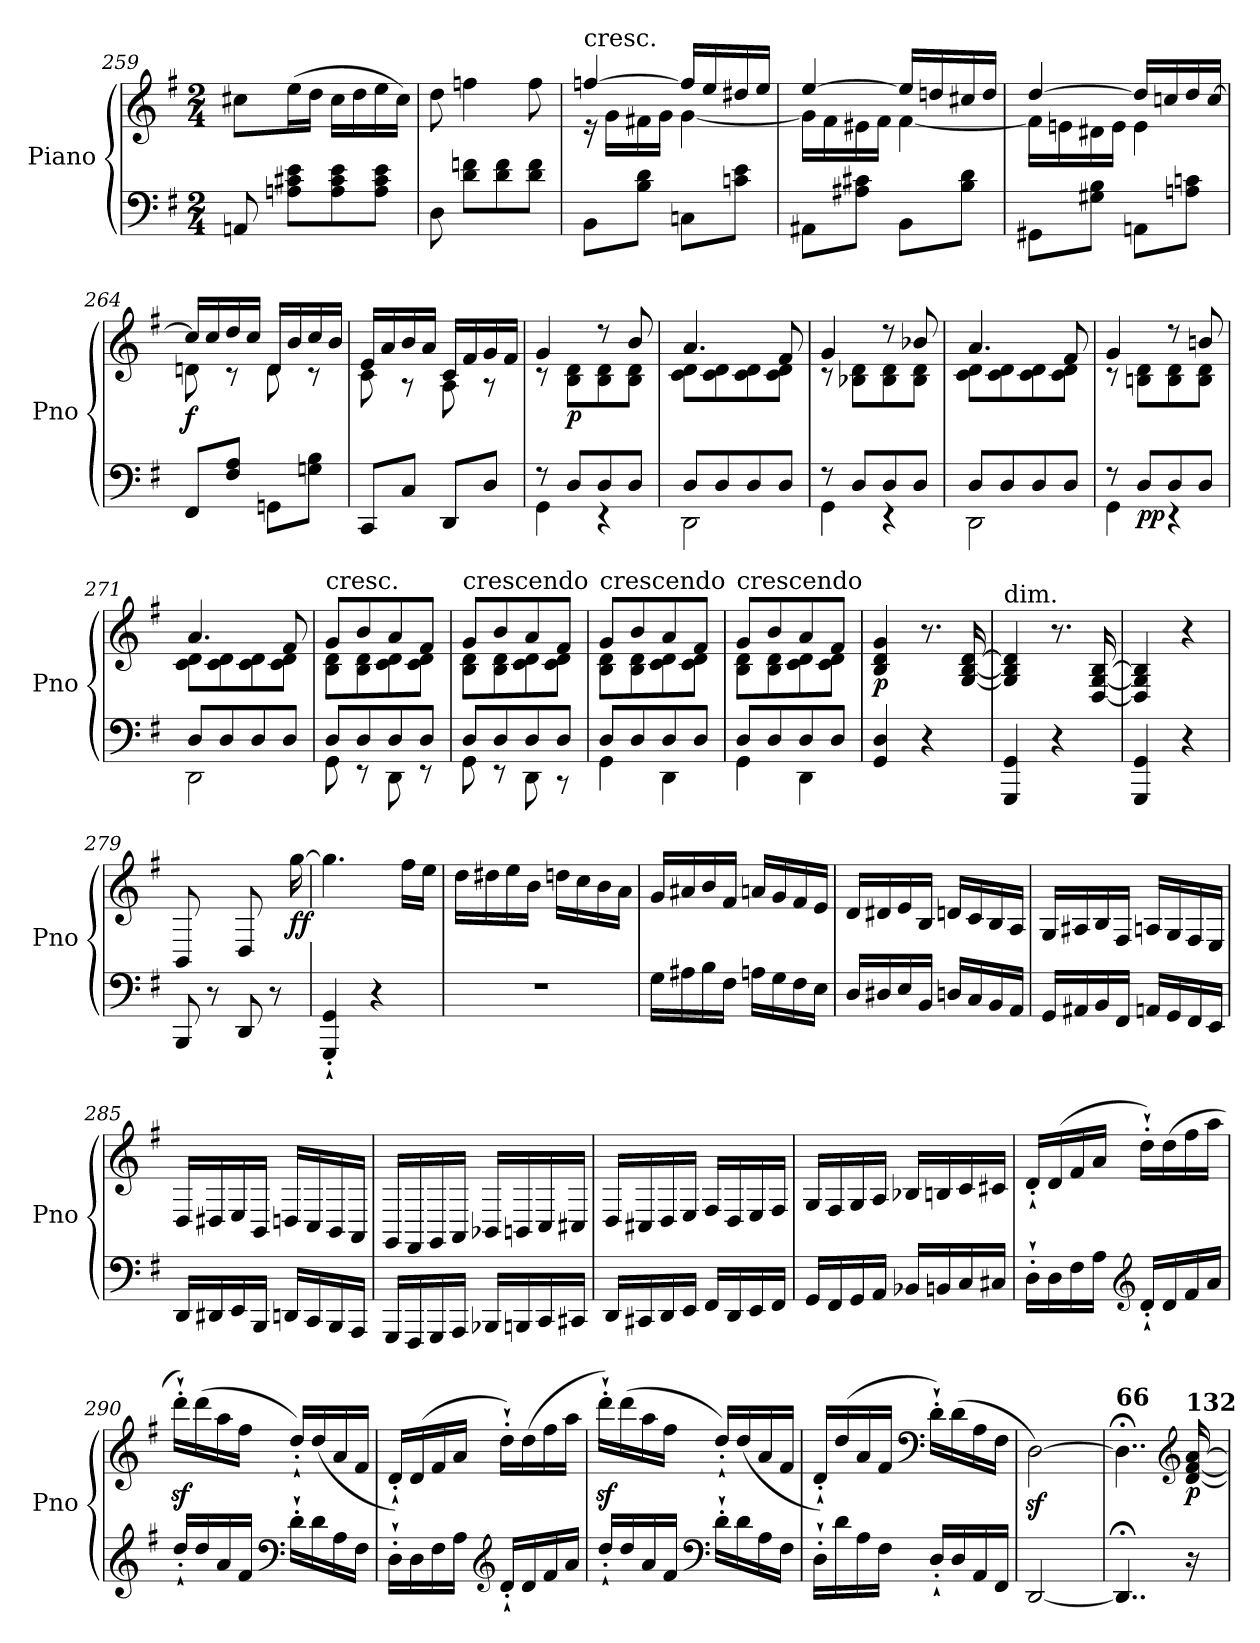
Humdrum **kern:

**kern	**kern	**dynam
*part1	*part1	*part1
*staff2	*staff1	*staff1/2
*I"Piano	*	*
*I'Pno	*	*
*clefF4	*clefG2	*
*k[f#]	*k[f#]	*
*G:	*G:	*
*M2/4	*M2/4	*
=259	=259	=259
8AAn/	8cc#X\L	.
8An\ 8c#X\ 8e\L	(>16ee\L	.
.	16dd\JJ	.
8A\ 8c#\ 8e\	16cc#\LL	.
.	16dd\	.
8A\ 8c#\ 8e\J	16ee\	.
.	16cc#\JJ)	.
=260	=260	=260
8D\	8dd\	.
8d\ 8fn\L	4ffn\	.
8d\ 8f\	.	.
8d\ 8f\J	8ff\	.
=261	=261	=261
*	*^	*
!	!LO:TX:a:t=cresc.	!	!
8BB\L	[4ffn/	16r	.
.	.	16g\LL	.
8B\ 8d\J	.	16f#X\	.
.	.	16g\JJ	.
8Cn\L	16ff/LL]	[4g\	.
.	16ee/	.	.
8cn\ 8e\J	16dd#X/	.	.
.	16ee/JJ	.	.
=262	=262	=262	=262
8AA#X\L	[4ee/	16g\LL]	.
.	.	16f#\	.
8A#X\ 8c#X\J	.	16e#X\	.
.	.	16f#\JJ	.
8BB\L	16ee/LL]	[4f#\	.
.	16ddn/	.	.
8B\ 8d\J	16cc#X/	.	.
.	16dd/JJ	.	.
!!LO:PB:g=z	!!
=263	=263	=263	=263
8GG#X\L	[4dd/	16f#\LL]	.
.	.	16en\	.
8G#X\ 8B\J	.	16d#X\	.
.	.	16e\JJ	.
8AAn\L	16dd/LL]	4e\	.
.	16ccn/	.	.
8An\ 8cn\J	16dd/	.	.
.	[16cc/JJ	.	.
=264	=264	=264	=264
!	!	!	!LO:DY:b
8FF#/L	16cc/LL]	8dn\	f
.	16cc/	.	.
8F#/ 8A/J	16dd/	8r	.
.	16cc/JJ	.	.
8GGn\L	16d/LL	8d\	.
.	16b/	.	.
8Gn\ 8B\J	16cc/	8r	.
.	16b/JJ	.	.
=265	=265	=265	=265
8CC/L	16e/LL	8c\	.
.	16a/	.	.
8C/J	16b/	8r	.
.	16a/JJ	.	.
8DD/L	16c/LL	8A\	.
.	16f#/	.	.
8D/J	16g/	8r	.
.	16f#/JJ	.	.
=266	=266	=266	=266
*^	*	*	*
8r	4GG\	4g/	8r	.
!	!	!	!	!LO:DY:b
8D/L	.	.	8B\ 8d\L	p
8D/	4r	8r	8B\ 8d\	.
8D/J	.	8b/	8B\ 8d\J	.
=267	=267	=267	=267	=267
8D/L	2DD\	4.a/	8c\ 8d\L	.
8D/	.	.	8c\ 8d\	.
8D/	.	.	8c\ 8d\	.
8D/J	.	8f#/	8c\ 8d\J	.
!!LO:LB:g=z	!!
=268	=268	=268	=268	=268
8r	4GG\	4g/	8r	.
8D/L	.	.	8B-X\ 8d\L	.
8D/	4r	8r	8B-\ 8d\	.
8D/J	.	8b-X/	8B-\ 8d\J	.
=269	=269	=269	=269	=269
8D/L	2DD\	4.a/	8c\ 8d\L	.
8D/	.	.	8c\ 8d\	.
8D/	.	.	8c\ 8d\	.
8D/J	.	8f#/	8c\ 8d\J	.
=270	=270	=270	=270	=270
8r	4GG\	4g/	8r	.
!	!	!	!	!LO:DY:b=2
8D/L	.	.	8Bn\ 8d\L	pp
8D/	4r	8r	8B\ 8d\	.
8D/J	.	8bn/	8B\ 8d\J	.
=271	=271	=271	=271	=271
8D/L	2DD\	4.a/	8c\ 8d\L	.
8D/	.	.	8c\ 8d\	.
8D/	.	.	8c\ 8d\	.
8D/J	.	8f#/	8c\ 8d\J	.
=272	=272	=272	=272	=272
!	!	!LO:TX:a:t=cresc.	!	!
8D/L	8GG\	8g/L	8B\ 8d\L	.
8D/	8r	8b/	8B\ 8d\	.
8D/	8DD\	8a/	8c\ 8d\	.
8D/J	8r	8f#/J	8c\ 8d\J	.
=273	=273	=273	=273	=273
!	!	!LO:TX:a:t=crescendo	!	!
8D/L	8GG\	8g/L	8B\ 8d\L	.
8D/	8r	8b/	8B\ 8d\	.
8D/	8DD\	8a/	8c\ 8d\	.
8D/J	8r	8f#/J	8c\ 8d\J	.
!!LO:LB:g=z	!!
=274	=274	=274	=274	=274
!	!	!LO:TX:a:t=crescendo	!	!
8D/L	4GG\	8g/L	8B\ 8d\L	.
8D/	.	8b/	8B\ 8d\	.
8D/	4DD\	8a/	8c\ 8d\	.
8D/J	.	8f#/J	8c\ 8d\J	.
=275	=275	=275	=275	=275
!	!	!LO:TX:a:t=crescendo	!	!
8D/L	4GG\	8g/L	8B\ 8d\L	.
8D/	.	8b/	8B\ 8d\	.
8D/	4DD\	8a/	8c\ 8d\	.
8D/J	.	8f#/J	8c\ 8d\J	.
*v	*v	*	*	*
=276	=276	=276	=276
!	!	!	!LO:DY:b
*	*v	*v	*
4GG/ 4D/	4B/ 4d/ 4g/	p
4r	8.r	.
.	[16G/ [16B/ [16d/	.
=277	=277	=277
!	!LO:TX:a:t=dim.	!
4GGG/ 4GG/	4G/] 4B/] 4d/]	.
4r	8.r	.
.	[16D/ [16G/ [16B/	.
=278	=278	=278
4GGG/ 4GG/	4D/] 4G/] 4B/]	.
4r	4r	.
=279	=279	=279
8BBB/	8BB/	.
8r	8ryy	.
8DD/	8D/	.
8r	16ryy	.
!	!	!LO:DY:b
.	[16gg\	ff
=280	=280	=280
4GGG/'` 4GG/'`	4.gg\]	.
4r	.	.
.	16ff#\LL	.
.	16ee\JJ	.
=281	=281	=281
2r	16dd\LL	.
.	16dd#X\	.
.	16ee\	.
.	16b\JJ	.
.	16ddn\LL	.
.	16cc\	.
.	16b\	.
.	16a\JJ	.
!!LO:LB:g=z
=282	=282	=282
16G\LL	16g/LL	.
16A#X\	16a#X/	.
16B\	16b/	.
16F#\JJ	16f#/JJ	.
16An\LL	16an/LL	.
16G\	16g/	.
16F#\	16f#/	.
16E\JJ	16e/JJ	.
=283	=283	=283
16D/LL	16d/LL	.
16D#X/	16d#X/	.
16E/	16e/	.
16BB/JJ	16B/JJ	.
16Dn/LL	16dn/LL	.
16C/	16c/	.
16BB/	16B/	.
16AA/JJ	16A/JJ	.
=284	=284	=284
16GG/LL	16G/LL	.
16AA#X/	16A#X/	.
16BB/	16B/	.
16FF#/JJ	16F#/JJ	.
16AAn/LL	16An/LL	.
16GG/	16G/	.
16FF#/	16F#/	.
16EE/JJ	16E/JJ	.
=285	=285	=285
16DD/LL	16D/LL	.
16DD#X/	16D#X/	.
16EE/	16E/	.
16BBB/JJ	16BB/JJ	.
16DDn/LL	16Dn/LL	.
16CC/	16C/	.
16BBB/	16BB/	.
16AAA/JJ	16AA/JJ	.
!!LO:LB:g=z
=286	=286	=286
16GGG/LL	16GG/LL	.
16FFF#/	16FF#/	.
16GGG/	16GG/	.
16AAA/JJ	16AA/JJ	.
16BBB-X/LL	16BB-X/LL	.
16BBBn/	16BBn/	.
16CC/	16C/	.
16CC#X/JJ	16C#X/JJ	.
=287	=287	=287
16DD/LL	16D/LL	.
16CC#X/	16C#X/	.
16DD/	16D/	.
16EE/JJ	16E/JJ	.
16FF#/LL	16F#/LL	.
16DD/	16D/	.
16EE/	16E/	.
16FF#/JJ	16F#/JJ	.
=288	=288	=288
16GG/LL	16G/LL	.
16FF#/	16F#/	.
16GG/	16G/	.
16AA/JJ	16A/JJ	.
16BB-X/LL	16B-X/LL	.
16BBn/	16Bn/	.
16C/	16c/	.
16C#X/JJ	16c#X/JJ	.
=289	=289	=289
16D'`\LL	16d'`/LL	.
16D\	(>16d/	.
16F#\	16f#/	.
16A\JJ	16a/JJ	.
*clefG2	*	*
16d'`/LL	16dd'`\LL)	.
16d/	(>16dd\	.
16f#/	16ff#\	.
16a/JJ	16aa\JJ	.
!!LO:LB:g=z
=290	=290	=290
16dd'`/LL	16dddz<'`\LL)	.
16dd/	(>16ddd\	.
16a/	16aa\	.
16f#/JJ	16ff#\JJ	.
*clefF4	*	*
16d'`\LL	16dd'`/LL)	.
16d\	(<16dd/	.
16A\	16a/	.
16F#\JJ	16f#/JJ	.
=291	=291	=291
16D'`\LL	16d'`/LL)	.
16D\	(>16d/	.
16F#\	16f#/	.
16A\JJ	16a/JJ	.
*clefG2	*	*
16d'`/LL	16dd'`\LL)	.
16d/	(>16dd\	.
16f#/	16ff#\	.
16a/JJ	16aa\JJ	.
=292	=292	=292
16dd'`/LL	16dddz<'`\LL)	.
16dd/	(>16ddd\	.
16a/	16aa\	.
16f#/JJ	16ff#\JJ	.
*clefF4	*	*
16d'`\LL	16dd'`/LL)	.
16d\	(<16dd/	.
16A\	16a/	.
16F#\JJ	16f#/JJ	.
=293	=293	=293
16D'`\LL	16d'`/LL)	.
16d\	(>16dd/	.
16A\	16a/	.
16F#\JJ	16f#/JJ	.
*	*clefF4	*
16D'`/LL	16d'`\LL)	.
16D/	(>16d\	.
16AA/	16A\	.
16FF#/JJ	16F#\JJ	.
=294	=294	=294
[2DD/	[2Dz<\)	.
!!LO:PB:g=z
=295	=295	=295
!	!LO:TX:a:B:t=66	!
4..DD;</]	4..D;<\]	.
*	*clefG2	*
!	!LO:TX:a:B:t=132	!
!	!	!LO:DY:b
16r	[16d/ [16f#/ [16a/	p
=	=	=
*-	*-	*-
